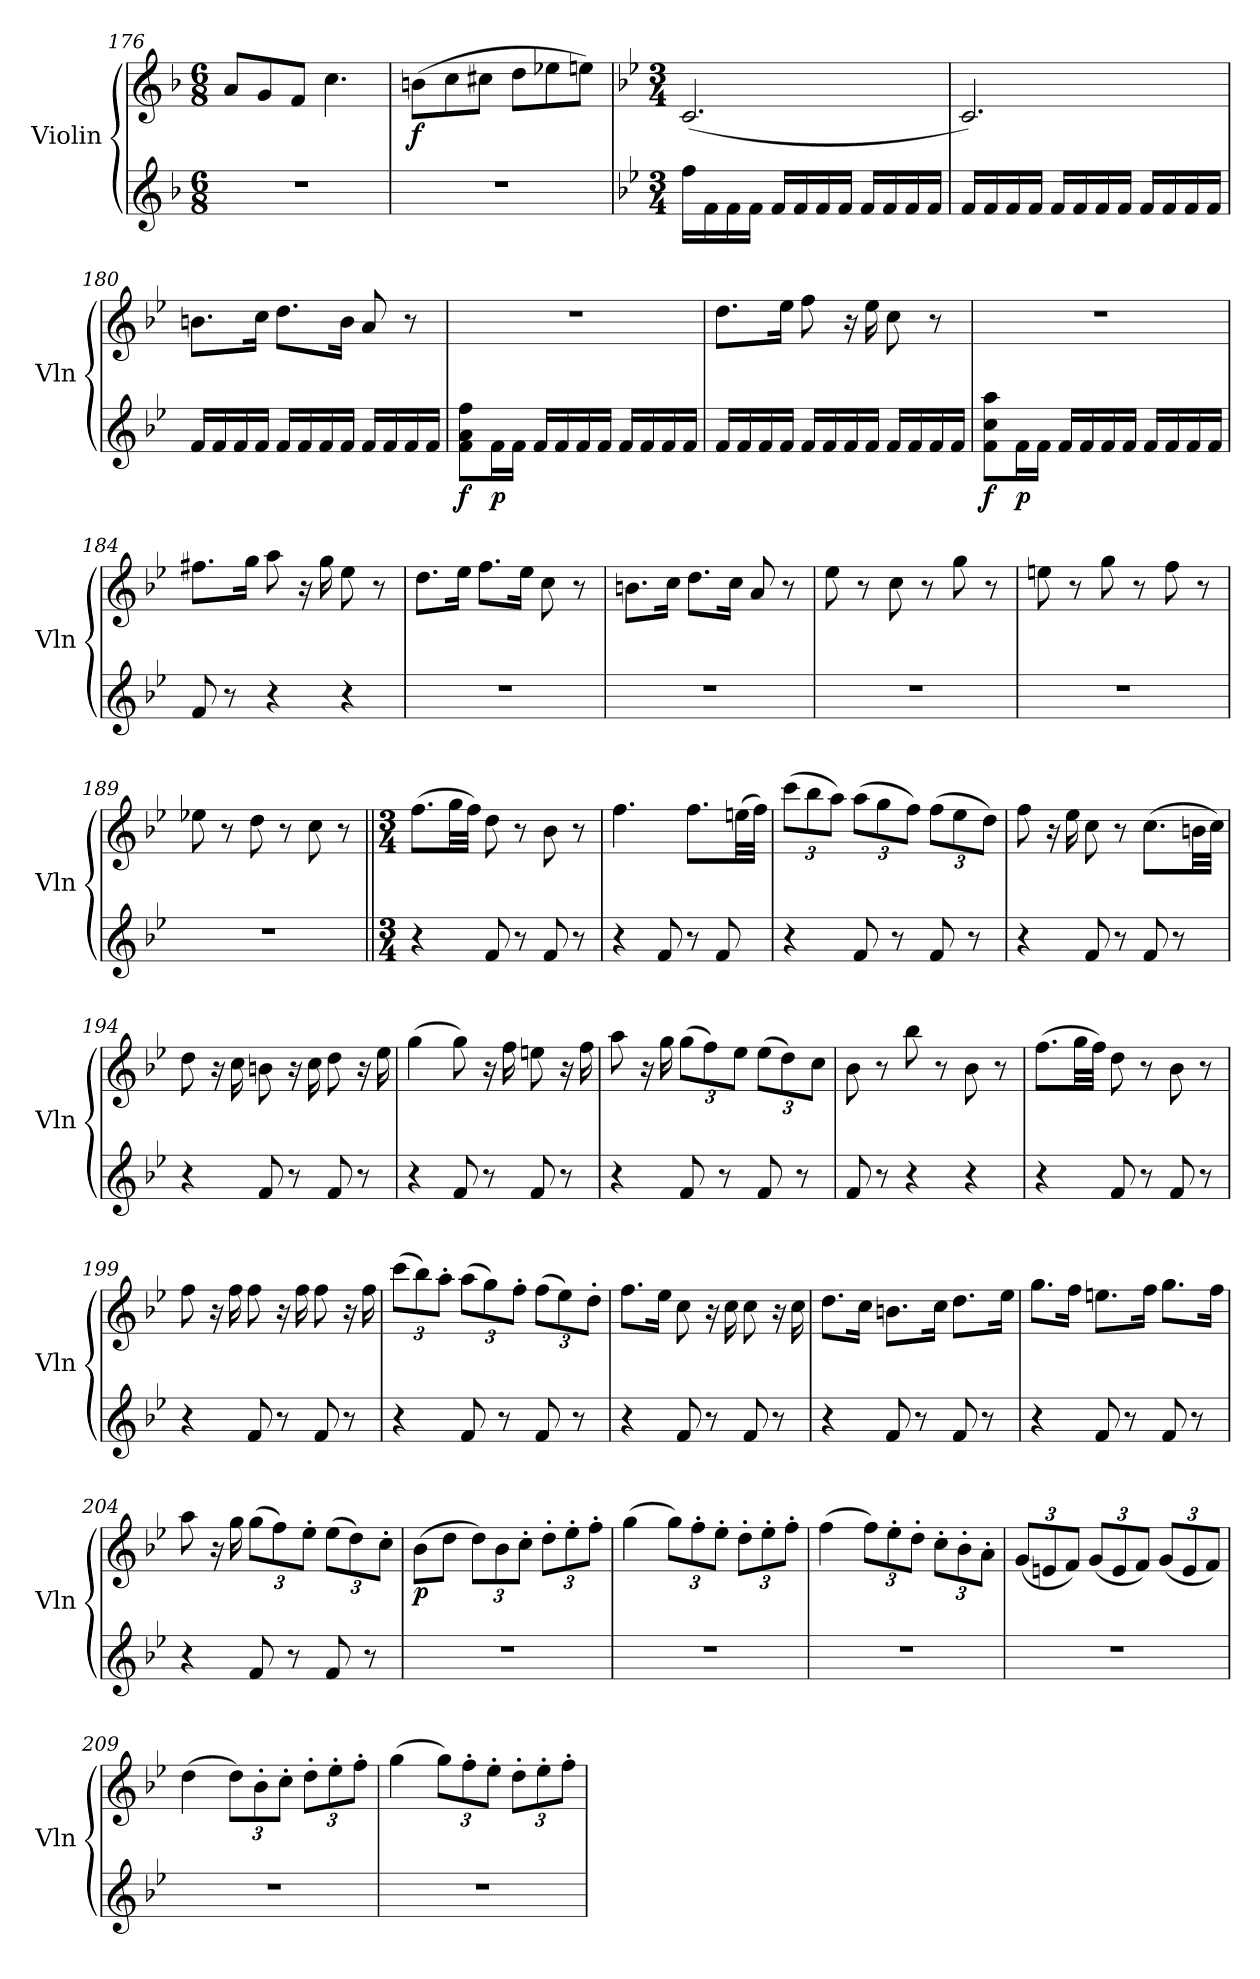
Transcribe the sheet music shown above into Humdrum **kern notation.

**kern	**dynam	**kern	**dynam
*part2	*part2	*part1	*part1
*staff2	*staff2	*staff1	*staff1
*I"Violin	*	*I"Violin	*
*I'Vln	*	*I'Vln	*
*clefG2	*	*clefG2	*
*k[b-]	*	*k[b-]	*
*M6/8	*	*M6/8	*
=176	=176	=176	=176
2.r	.	8a/L	.
.	.	8g/	.
.	.	8f/J	.
.	.	4.cc\	.
=177	=177	=177	=177
!	!	!	!LO:DY:b
2.r	.	(>8bn\L	f
.	.	8cc\	.
.	.	8cc#X\J	.
.	.	8dd\L	.
.	.	8ee-X\	.
.	.	8een\J)	.
=178	=178	=178	=178
*k[b-e-]	*	*k[b-e-]	*
*M3/4	*	*M3/4	*
16ff\LL	.	(<2.c/	.
16f\	.	.	.
16f\	.	.	.
16f\JJ	.	.	.
16f/LL	.	.	.
16f/	.	.	.
16f/	.	.	.
16f/JJ	.	.	.
16f/LL	.	.	.
16f/	.	.	.
16f/	.	.	.
16f/JJ	.	.	.
!!LO:LB:g=z
=179	=179	=179	=179
16f/LL	.	2.c/)	.
16f/	.	.	.
16f/	.	.	.
16f/JJ	.	.	.
16f/LL	.	.	.
16f/	.	.	.
16f/	.	.	.
16f/JJ	.	.	.
16f/LL	.	.	.
16f/	.	.	.
16f/	.	.	.
16f/JJ	.	.	.
=180	=180	=180	=180
16f/LL	.	8.bn\L	.
16f/	.	.	.
16f/	.	.	.
16f/JJ	.	16cc\Jk	.
16f/LL	.	8.dd\L	.
16f/	.	.	.
16f/	.	.	.
16f/JJ	.	16b\Jk	.
16f/LL	.	8a/	.
16f/	.	.	.
16f/	.	8r	.
16f/JJ	.	.	.
=181	=181	=181	=181
!	!LO:DY:b	!	!
8f\ 8a\ 8ff\L	f	2.r	.
!	!LO:DY:b	!	!
16f\L	p	.	.
16f\JJ	.	.	.
16f/LL	.	.	.
16f/	.	.	.
16f/	.	.	.
16f/JJ	.	.	.
16f/LL	.	.	.
16f/	.	.	.
16f/	.	.	.
16f/JJ	.	.	.
!!LO:LB:g=z
=182	=182	=182	=182
16f/LL	.	8.dd\L	.
16f/	.	.	.
16f/	.	.	.
16f/JJ	.	16ee-\Jk	.
16f/LL	.	8ff\	.
16f/	.	.	.
16f/	.	16r	.
16f/JJ	.	16ee-\	.
16f/LL	.	8cc\	.
16f/	.	.	.
16f/	.	8r	.
16f/JJ	.	.	.
=183	=183	=183	=183
!	!LO:DY:b	!	!
8f\ 8cc\ 8aa\L	f	2.r	.
!	!LO:DY:b	!	!
16f\L	p	.	.
16f\JJ	.	.	.
16f/LL	.	.	.
16f/	.	.	.
16f/	.	.	.
16f/JJ	.	.	.
16f/LL	.	.	.
16f/	.	.	.
16f/	.	.	.
16f/JJ	.	.	.
=184	=184	=184	=184
8f/	.	8.ff#X\L	.
8r	.	.	.
.	.	16gg\Jk	.
4r	.	8aa\	.
.	.	16r	.
.	.	16gg\	.
4r	.	8ee-\	.
.	.	8r	.
=185	=185	=185	=185
2.r	.	8.dd\L	.
.	.	16ee-\Jk	.
.	.	8.ff\L	.
.	.	16ee-\Jk	.
.	.	8cc\	.
.	.	8r	.
!!LO:PB:g=z
=186	=186	=186	=186
2.r	.	8.bn\L	.
.	.	16cc\Jk	.
.	.	8.dd\L	.
.	.	16cc\Jk	.
.	.	8a/	.
.	.	8r	.
=187	=187	=187	=187
2.r	.	8ee-\	.
.	.	8r	.
.	.	8cc\	.
.	.	8r	.
.	.	8gg\	.
.	.	8r	.
=188	=188	=188	=188
2.r	.	8een\	.
.	.	8r	.
.	.	8gg\	.
.	.	8r	.
.	.	8ff\	.
.	.	8r	.
=189	=189	=189	=189
2.r	.	8ee-X\	.
.	.	8r	.
.	.	8dd\	.
.	.	8r	.
.	.	8cc\	.
.	.	8r	.
=190||	=190||	=190||	=190||
*M3/4	*	*M3/4	*
4r	.	(>8.ff\L	.
.	.	32gg\LL	.
.	.	32ff\JJJ)	.
8f/	.	8dd\	.
8r	.	8r	.
8f/	.	8b-\	.
8r	.	8r	.
!!LO:LB:g=z
=191	=191	=191	=191
4r	.	4.ff\	.
8f/	.	.	.
8r	.	8.ff\L	.
8f/	.	.	.
.	.	(>32een\LL	.
.	.	32ff\JJJ)	.
=192	=192	=192	=192
*	*	*Xbrackettup	*
4r	.	(>12ccc\L	.
.	.	12bb-\	.
.	.	12aa\J)	.
8f/	.	(>12aa\L	.
.	.	12gg\	.
8r	.	.	.
.	.	12ff\J)	.
8f/	.	(>12ff\L	.
.	.	12ee-\	.
8r	.	.	.
.	.	12dd\J)	.
=193	=193	=193	=193
4r	.	8ff\	.
.	.	16r	.
.	.	16ee-\	.
8f/	.	8cc\	.
8r	.	8r	.
8f/	.	(>8.cc\L	.
8r	.	.	.
.	.	32bn\LL	.
.	.	32cc\JJJ)	.
=194	=194	=194	=194
4r	.	8dd\	.
.	.	16r	.
.	.	16cc\	.
8f/	.	8bn\	.
8r	.	16r	.
.	.	16cc\	.
8f/	.	8dd\	.
8r	.	16r	.
.	.	16ee-\	.
!!LO:LB:g=z
=195	=195	=195	=195
4r	.	(>4gg\	.
8f/	.	8gg\)	.
8r	.	16r	.
.	.	16ff\	.
8f/	.	8een\	.
8r	.	16r	.
.	.	16ff\	.
=196	=196	=196	=196
4r	.	8aa\	.
.	.	16r	.
.	.	16gg\	.
8f/	.	(>12gg\L	.
.	.	12ff\)	.
8r	.	.	.
.	.	12ee-\J	.
8f/	.	(>12ee-\L	.
.	.	12dd\)	.
8r	.	.	.
.	.	12cc\J	.
=197	=197	=197	=197
8f/	.	8b-\	.
8r	.	8r	.
4r	.	8bb-\	.
.	.	8r	.
4r	.	8b-\	.
.	.	8r	.
=198	=198	=198	=198
4r	.	(>8.ff\L	.
.	.	32gg\LL	.
.	.	32ff\JJJ)	.
8f/	.	8dd\	.
8r	.	8r	.
8f/	.	8b-\	.
8r	.	8r	.
!!LO:LB:g=z
=199	=199	=199	=199
4r	.	8ff\	.
.	.	16r	.
.	.	16ff\	.
8f/	.	8ff\	.
8r	.	16r	.
.	.	16ff\	.
8f/	.	8ff\	.
8r	.	16r	.
.	.	16ff\	.
=200	=200	=200	=200
4r	.	(>12ccc\L	.
.	.	12bb-\)	.
.	.	12aa'\J	.
8f/	.	(>12aa\L	.
.	.	12gg\)	.
8r	.	.	.
.	.	12ff'\J	.
8f/	.	(>12ff\L	.
.	.	12ee-\)	.
8r	.	.	.
.	.	12dd'\J	.
=201	=201	=201	=201
4r	.	8.ff\L	.
.	.	16ee-\Jk	.
8f/	.	8cc\	.
8r	.	16r	.
.	.	16cc\	.
8f/	.	8cc\	.
8r	.	16r	.
.	.	16cc\	.
=202	=202	=202	=202
4r	.	8.dd\L	.
.	.	16cc\Jk	.
8f/	.	8.bn\L	.
8r	.	.	.
.	.	16cc\Jk	.
8f/	.	8.dd\L	.
8r	.	.	.
.	.	16ee-\Jk	.
!!LO:LB:g=z
=203	=203	=203	=203
4r	.	8.gg\L	.
.	.	16ff\Jk	.
8f/	.	8.een\L	.
8r	.	.	.
.	.	16ff\Jk	.
8f/	.	8.gg\L	.
8r	.	.	.
.	.	16ff\Jk	.
=204	=204	=204	=204
4r	.	8aa\	.
.	.	16r	.
.	.	16gg\	.
8f/	.	(>12gg\L	.
.	.	12ff\)	.
8r	.	.	.
.	.	12ee-'\J	.
8f/	.	(>12ee-\L	.
.	.	12dd\)	.
8r	.	.	.
.	.	12cc'\J	.
=205	=205	=205	=205
!	!	!	!LO:DY:b
2.r	.	(>8b-\L	p
.	.	8dd\J	.
.	.	12dd\L)	.
.	.	12b-\	.
.	.	12cc'\J	.
.	.	12dd'\L	.
.	.	12ee-'\	.
.	.	12ff'\J	.
=206	=206	=206	=206
2.r	.	(>4gg\	.
.	.	12gg\L)	.
.	.	12ff'\	.
.	.	12ee-'\J	.
.	.	12dd'\L	.
.	.	12ee-'\	.
.	.	12ff'\J	.
!!LO:LB:g=z
=207	=207	=207	=207
2.r	.	(>4ff\	.
.	.	12ff\L)	.
.	.	12ee-'\	.
.	.	12dd'\J	.
.	.	12cc'\L	.
.	.	12b-'\	.
.	.	12a'\J	.
=208	=208	=208	=208
2.r	.	(<12g/L	.
.	.	12en/	.
.	.	12f/J)	.
.	.	(<12g/L	.
.	.	12e/	.
.	.	12f/J)	.
.	.	(<12g/L	.
.	.	12e/	.
.	.	12f/J)	.
=209	=209	=209	=209
2.r	.	(>4dd\	.
.	.	12dd\L)	.
.	.	12b-'\	.
.	.	12cc'\J	.
.	.	12dd'\L	.
.	.	12ee-'\	.
.	.	12ff'\J	.
=210	=210	=210	=210
2.r	.	(>4gg\	.
.	.	12gg\L)	.
.	.	12ff'\	.
.	.	12ee-'\J	.
.	.	12dd'\L	.
.	.	12ee-'\	.
.	.	12ff'\J	.
=	=	=	=
*-	*-	*-	*-
